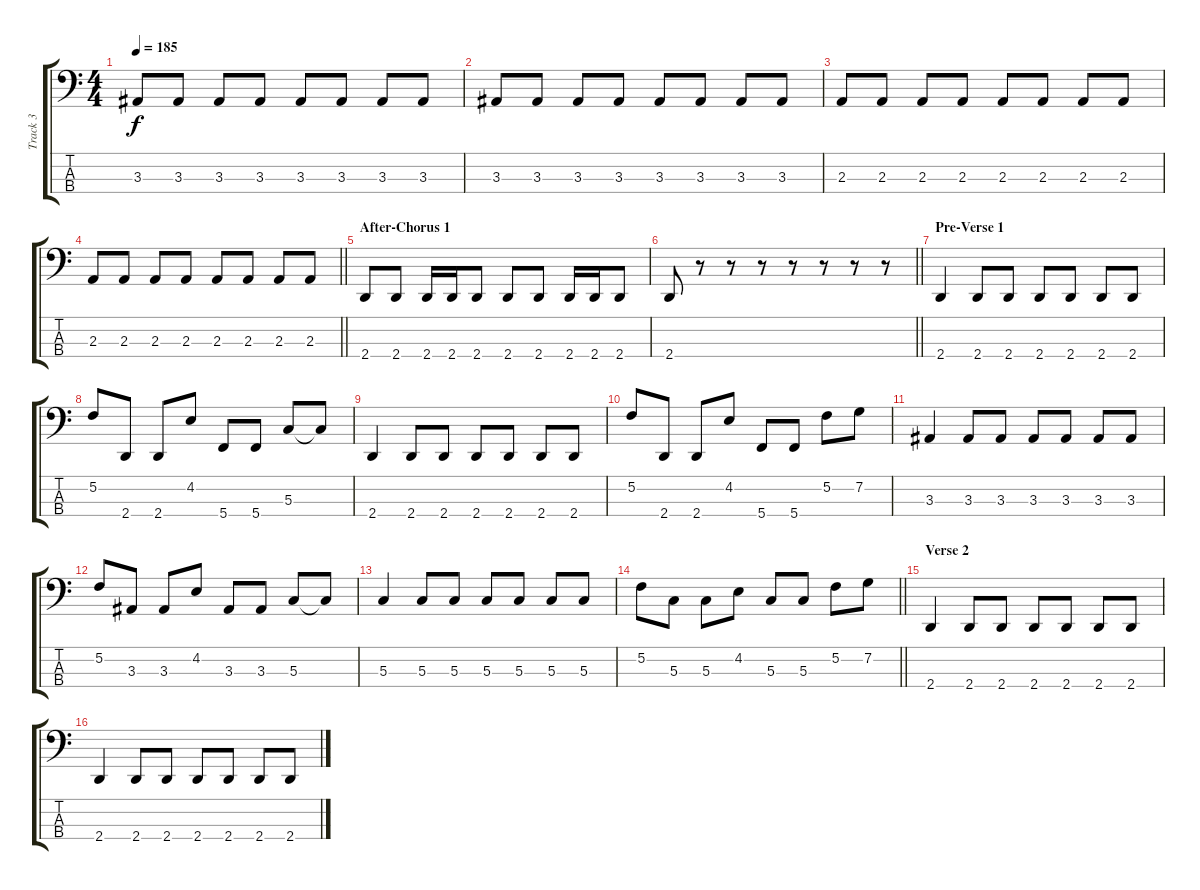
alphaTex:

\track ("Track 3" "Track 3") {instrument electricbasspick}
\staff {score tabs}
\tuning (F2 C2 G1 C1) {hide}
\ts (4 4)
\tempo 185
\clef f4
\ks c
3.3.8{dy f} 3.3.8 3.3.8 3.3.8 3.3.8 3.3.8 3.3.8 3.3.8 |
3.3.8 3.3.8 3.3.8 3.3.8 3.3.8 3.3.8 3.3.8 3.3.8 |
2.3.8 2.3.8 2.3.8 2.3.8 2.3.8 2.3.8 2.3.8 2.3.8 |
\barLineRight lightlight
2.3.8 2.3.8 2.3.8 2.3.8 2.3.8 2.3.8 2.3.8 2.3.8 |
\section ("" "After-Chorus 1")
2.4.8 2.4.8 2.4.16 2.4.16 2.4.8 2.4.8 2.4.8 2.4.16 2.4.16 2.4.8 |
\barLineRight lightlight
2.4.8 r.8 r.8 r.8 r.8 r.8 r.8 r.8 |
\section ("" "Pre-Verse 1")
2.4.4 2.4.8 2.4.8 2.4.8 2.4.8 2.4.8 2.4.8 |
5.2.8 2.4.8 2.4.8 4.2.8 5.4.8 5.4.8 5.3.8 5.3{t}.8 |
2.4.4 2.4.8 2.4.8 2.4.8 2.4.8 2.4.8 2.4.8 |
5.2.8 2.4.8 2.4.8 4.2.8 5.4.8 5.4.8 5.2.8 7.2.8 |
3.3.4 3.3.8 3.3.8 3.3.8 3.3.8 3.3.8 3.3.8 |
5.2.8 3.3.8 3.3.8 4.2.8 3.3.8 3.3.8 5.3.8 5.3{t}.8 |
5.3.4 5.3.8 5.3.8 5.3.8 5.3.8 5.3.8 5.3.8 |
\barLineRight lightlight
5.2.8 5.3.8 5.3.8 4.2.8 5.3.8 5.3.8 5.2.8 7.2.8 |
\section ("" "Verse 2")
2.4.4 2.4.8 2.4.8 2.4.8 2.4.8 2.4.8 2.4.8 |
2.4.4 2.4.8 2.4.8 2.4.8 2.4.8 2.4.8 2.4.8
